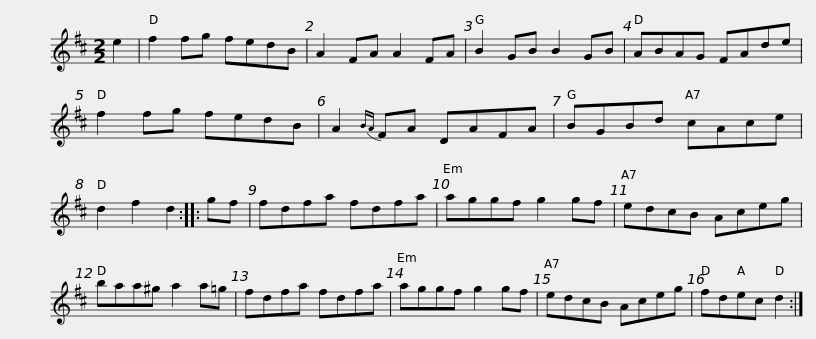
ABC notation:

X:1
L:1/8
M:2/2
I:linebreak $
K:D
V:1 treble
V:1
 e2 | f2 fg fedB | A2 FA A2 FA | B2 GB B2 GB | ABAG FAde | %5
 f2 fg fedB | A2{BA} FA DAFA |$ BGBd cAce | d2 f2 d2 :: gf | %10
 fdfa fdfa | aggf g2 gf | edcB Aceg |$ baa^g a2 a=g | fdfa fdfa | %15
 aggf g2 gf | edcB Aceg | fdec d2 :| %18
